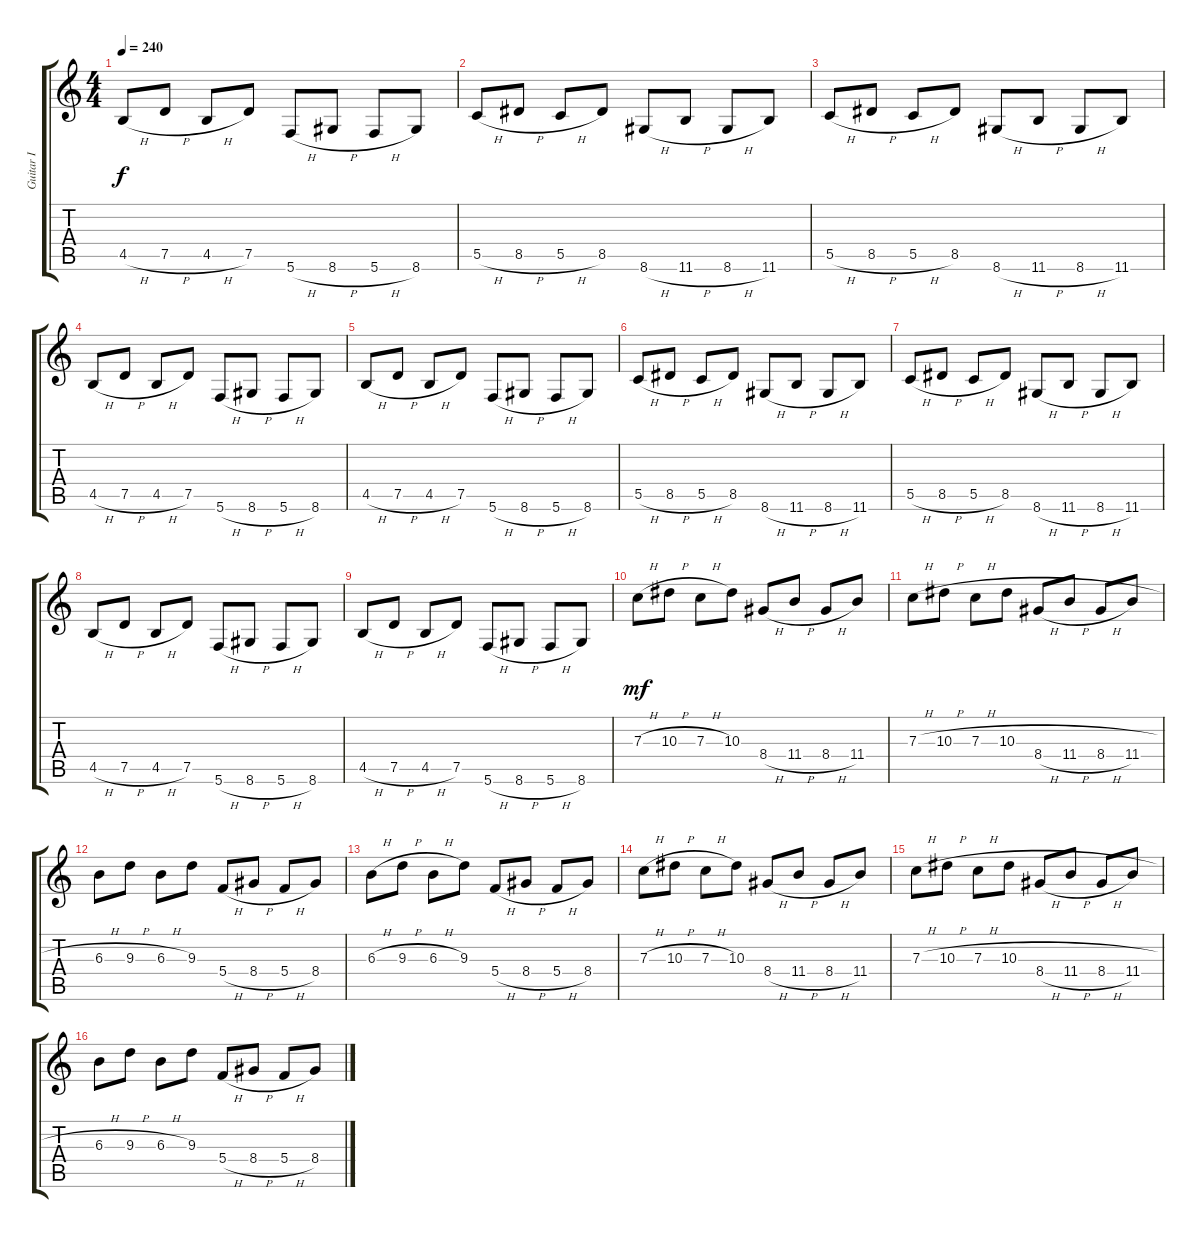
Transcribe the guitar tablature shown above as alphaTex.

\track ("Guitar I" "Guitar I") {instrument distortionguitar}
\staff {score tabs}
\tuning (D4 A3 F3 C3 G2 C2) {hide}
\ts (4 4)
\tempo 240
\clef g2
\ks c
4.5{h}.8{dy f} 7.5{h}.8 4.5{h}.8 7.5.8 5.6{h}.8 8.6{h}.8 5.6{h}.8 8.6.8 |
5.5{h}.8 8.5{h}.8 5.5{h}.8 8.5.8 8.6{h}.8 11.6{h}.8 8.6{h}.8 11.6.8 |
5.5{h}.8 8.5{h}.8 5.5{h}.8 8.5.8 8.6{h}.8 11.6{h}.8 8.6{h}.8 11.6.8 |
4.5{h}.8 7.5{h}.8 4.5{h}.8 7.5.8 5.6{h}.8 8.6{h}.8 5.6{h}.8 8.6.8 |
4.5{h}.8 7.5{h}.8 4.5{h}.8 7.5.8 5.6{h}.8 8.6{h}.8 5.6{h}.8 8.6.8 |
5.5{h}.8 8.5{h}.8 5.5{h}.8 8.5.8 8.6{h}.8 11.6{h}.8 8.6{h}.8 11.6.8 |
5.5{h}.8 8.5{h}.8 5.5{h}.8 8.5.8 8.6{h}.8 11.6{h}.8 8.6{h}.8 11.6.8 |
4.5{h}.8 7.5{h}.8 4.5{h}.8 7.5.8 5.6{h}.8 8.6{h}.8 5.6{h}.8 8.6.8 |
4.5{h}.8 7.5{h}.8 4.5{h}.8 7.5.8 5.6{h}.8 8.6{h}.8 5.6{h}.8 8.6.8 |
7.3{h}.8{dy mf} 10.3{h}.8 7.3{h}.8 10.3.8 8.4{h}.8 11.4{h}.8 8.4{h}.8 11.4.8 |
7.3{h}.8 10.3{h}.8 7.3{h}.8 10.3{h}.8 8.4{h}.8 11.4{h}.8 8.4{h}.8 11.4.8 |
6.3{h}.8 9.3{h}.8 6.3{h}.8 9.3.8 5.4{h}.8 8.4{h}.8 5.4{h}.8 8.4.8 |
6.3{h}.8 9.3{h}.8 6.3{h}.8 9.3.8 5.4{h}.8 8.4{h}.8 5.4{h}.8 8.4.8 |
7.3{h}.8 10.3{h}.8 7.3{h}.8 10.3.8 8.4{h}.8 11.4{h}.8 8.4{h}.8 11.4.8 |
7.3{h}.8 10.3{h}.8 7.3{h}.8 10.3{h}.8 8.4{h}.8 11.4{h}.8 8.4{h}.8 11.4.8 |
6.3{h}.8 9.3{h}.8 6.3{h}.8 9.3.8 5.4{h}.8 8.4{h}.8 5.4{h}.8 8.4.8
